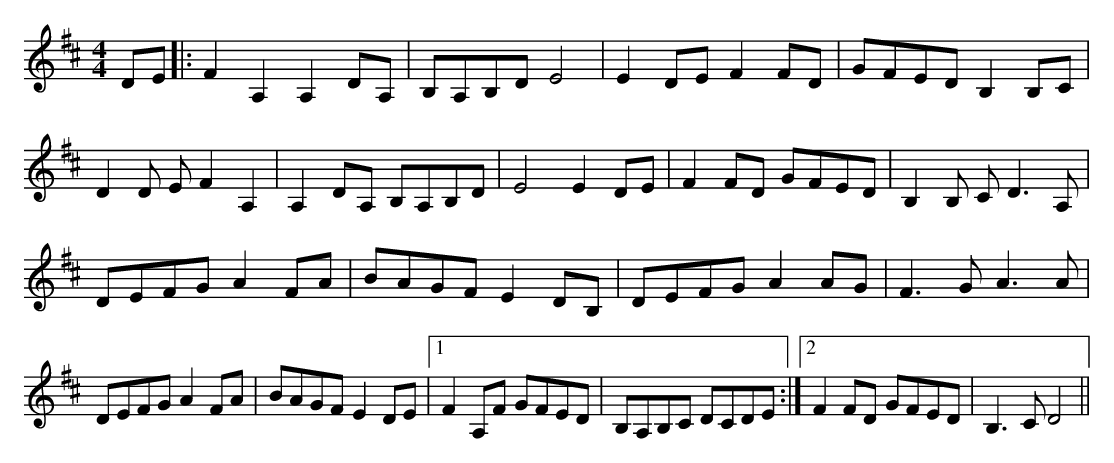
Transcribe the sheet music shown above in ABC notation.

X:1
M:4/4
K:D
DE|:F2 A,2 A,2 DA,|B,A,B,D E4|E2 DE F2 FD|GFED B,2 B,C|
D2D E F2 A,2|A,2 DA, B,A,B,D|E4 E2 DE|F2 FD GFED|B,2B, C D3 A,|
DEFG A2 FA|BAGF E2 DB,|DEFG A2 AG|F3 G A3 A|
DEFG A2 FA|BAGF E2 DE|1 F2 A,F GFED|B,A,B,C DCDE:|2 F2 FD GFED|B,3 C D4||
